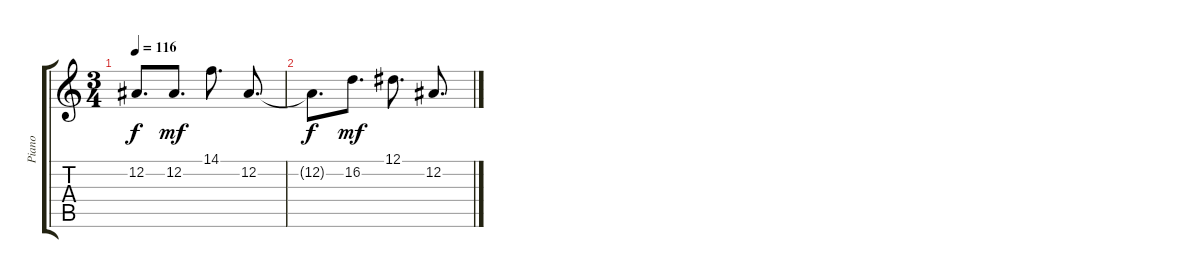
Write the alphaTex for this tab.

\track ("Piano" "Piano") {instrument acousticgrandpiano}
\staff {score tabs}
\tuning (Eb4 Bb3 Gb3 Db3 Ab2 Eb2) {hide}
\ts (3 4)
\tempo 116
\clef g2
\ks c
12.2{t}.8{d dy f} 12.2.8{d dy mf} 14.1.8{d} 12.2.8{d} |
12.2{t}.8{d dy f} 16.2.8{d dy mf} 12.1.8{d} 12.2.8{d}
